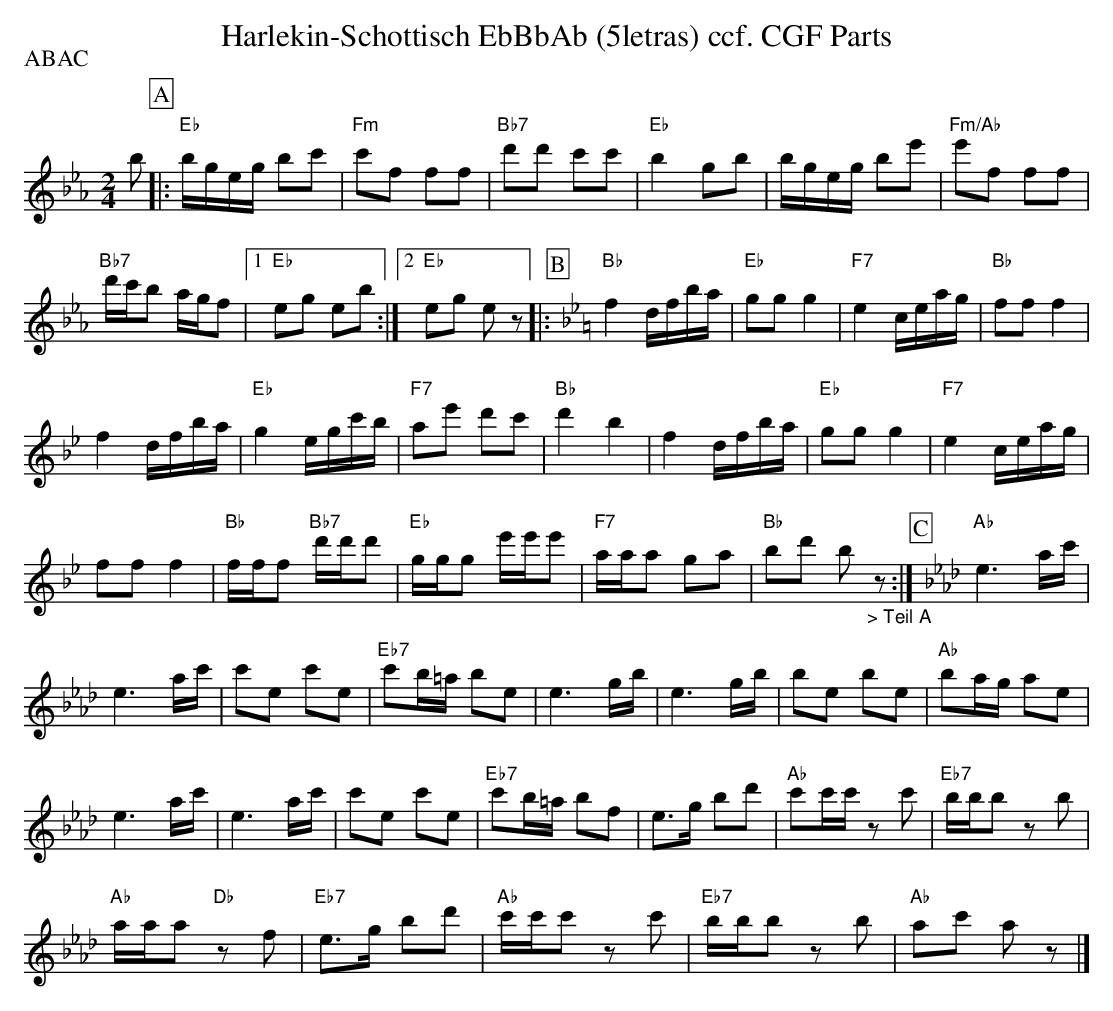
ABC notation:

X:1
T:Harlekin-Schottisch EbBbAb (5letras) ccf. CGF Parts
P:ABAC
M:2/4
L:1/16
K:Ebmaj%%MIDI gchordon
b2 [P:A] |: "Eb"bgeg b2c'2 | "Fm"c'2f2 f2f2 | "Bb7"d'2d'2 c'2c'2 | "Eb"b4g2b2 | bgeg b2e'2 | "Fm/Ab"e'2f2 f2f2 |
"Bb7"d'c'b2 agf2 |1 "Eb"e2g2 e2b2 :|2 "Eb"e2g2 e2z2 |: [P:B] [K:Bbmaj] "Bb"f4 dfba | "Eb"g2g2g4 | "F7"e4 ceag | "Bb"f2f2f4 |
f4dfba | "Eb"g4 egc'b | "F7"a2e'2 d'2c'2 | "Bb"d'4b4 | f4 dfba | "Eb"g2g2g4 | "F7"e4 ceag |
f2f2f4 | "Bb"fff2 "Bb7"d'd'd'2 | "Eb"ggg2 e'e'e'2 | "F7"aaa2 g2a2 | "Bb"b2d'2 b2"_> Teil A"z2 :| [P:C] [K:Abmaj] "Ab"e6ac' |
e6ac' | c'2e2 c'2e2 | "Eb7"c'2b=a b2e2 | e6gb | e6gb | b2e2 b2e2 | "Ab"b2ag a2e2 |
e6ac' | e6ac' | c'2e2 c'2e2 | "Eb7"c'2b=a b2f2 | e3g b2d'2 | "Ab"c'2c'c' z2c'2 | "Eb7"bbb2 z2b2 |
"Ab"aaa2 "Db"z2f2 | "Eb7"e3g b2d'2 | "Ab"c'c'c'2 z2c'2 | "Eb7"bbb2 z2b2 | "Ab"a2c'2 a2z2 |]
